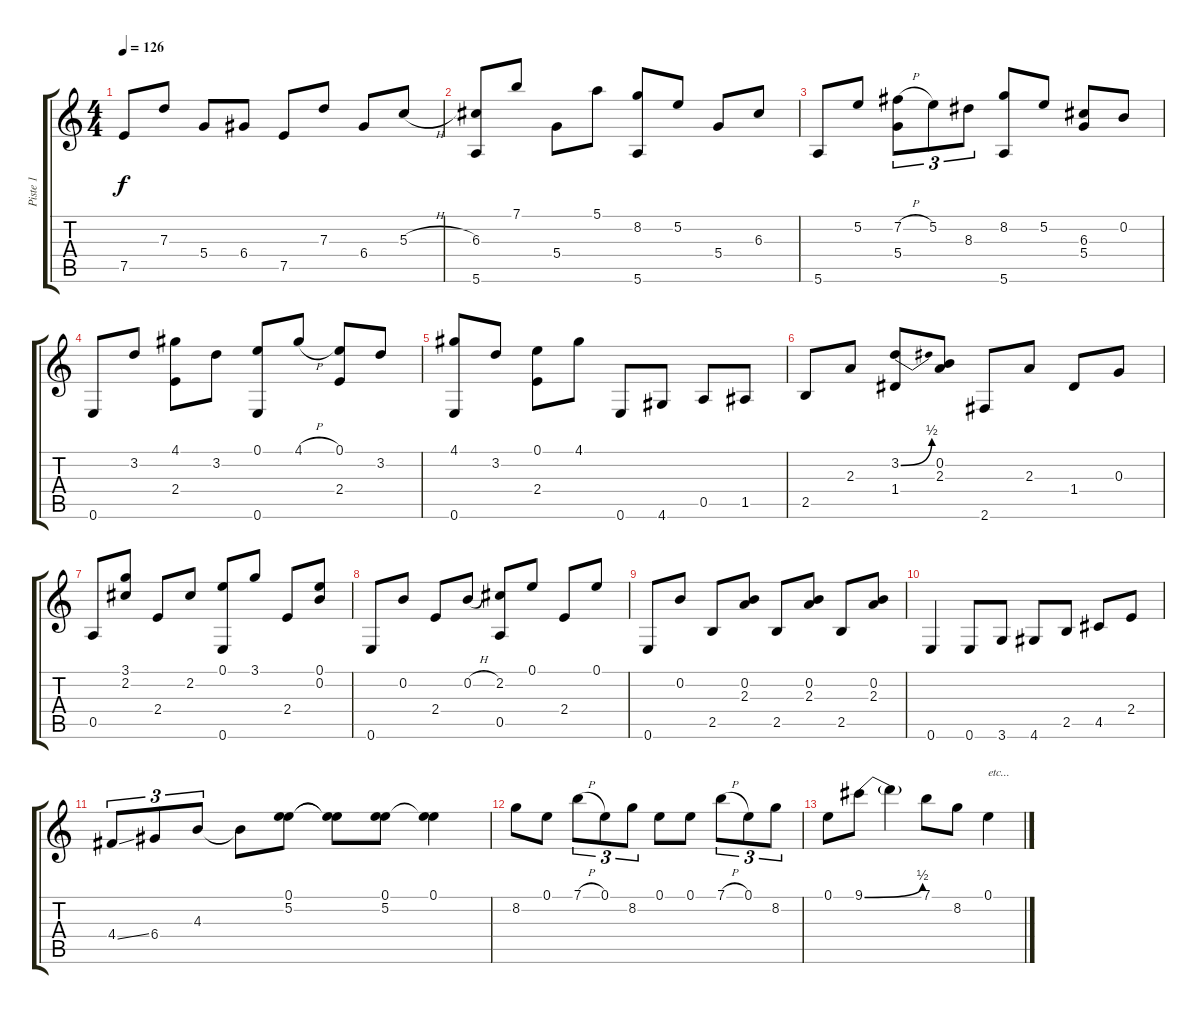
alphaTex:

\track ("Piste 1" "Piste 1") {instrument acousticguitarsteel}
\staff {score tabs}
\tuning (E4 B3 G3 D3 A2 E2) {hide}
\ts (4 4)
\tempo 126
\clef g2
\ks c
7.5.8{dy f} 7.3.8 5.4.8 6.4.8 7.5.8 7.3.8 6.4.8 5.3{h}.8 |
(6.3 5.6).8 7.1.8 5.4.8 5.1.8 (8.2 5.6).8 5.2.8 5.4.8 6.3.8 |
5.6.8 5.2.8 (7.2{h} 5.4).8{tu (3 2)} 5.2.8{tu (3 2)} 8.3.8{tu (3 2)} (8.2 5.6).8 5.2.8 (6.3 5.4).8 0.2.8 |
0.6.8 3.2.8 (4.1 2.4).8 3.2.8 (0.1 0.6).8 4.1{h}.8 (0.1 2.4).8 3.2.8 |
(4.1 0.6).8 3.2.8 (0.1 2.4).8 4.1.8 0.6.8 4.6.8 0.5.8 1.5.8 |
2.5.8 2.3.8 (3.2{be (bend 0 0 60 2)} 1.4).8 (0.2 2.3).8 2.6.8 2.3.8 1.4.8 0.3.8 |
0.5.8 (3.1 2.2).8 2.4.8 2.2.8 (0.1 0.6).8 3.1.8 2.4.8 (0.1 0.2).8 |
0.6.8 0.2.8 2.4.8 0.2{h}.8 (2.2 0.5).8 0.1.8 2.4.8 0.1.8 |
0.6.8 0.2.8 2.5.8 (0.2 2.3).8 2.5.8 (0.2 2.3).8 2.5.8 (0.2 2.3).8 |
0.6.4 0.6.8 3.6.8 4.6.8 2.5.8 4.5.8 2.4.8 |
4.4{ss}.8{tu (3 2)} 6.4.8{tu (3 2)} 4.3.8{tu (3 2)} 4.3{t}.8 (0.1 5.2).8 (0.1{t} 5.2{t}).8 (0.1 5.2).8 (0.1 5.2{t}).4 |
8.2.8 0.1.8 7.1{h}.8{tu (3 2)} 0.1.8{tu (3 2)} 8.2.8{tu (3 2)} 0.1.8 0.1.8 7.1{h}.8{tu (3 2)} 0.1.8{tu (3 2)} 8.2.8{tu (3 2)} |
0.1.8 9.1{be (bend 0 0 60 2)}.8 9.1{t}.4 7.1.8 8.2.8 0.1.4{txt "etc..."}
